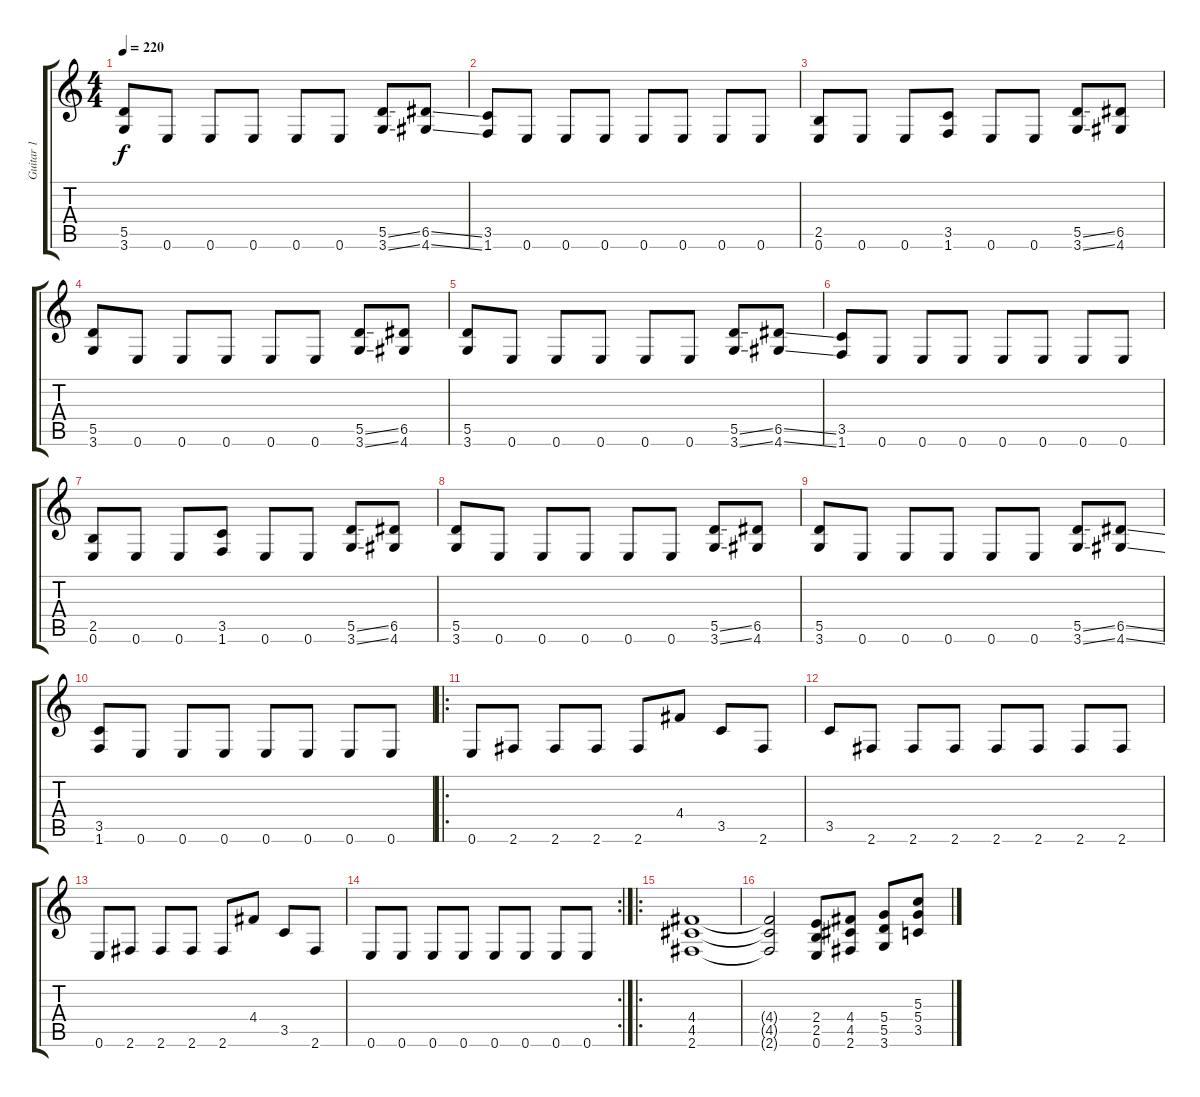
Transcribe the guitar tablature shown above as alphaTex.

\track ("Guitar 1" "Guitar 1") {instrument distortionguitar}
\staff {score tabs}
\tuning (E4 B3 G3 D3 A2 E2) {hide}
\ts (4 4)
\tempo 220
\clef g2
\ks c
(5.5 3.6).8{dy f} 0.6.8 0.6.8 0.6.8 0.6.8 0.6.8 (5.5{ss} 3.6{ss}).8 (6.5{ss} 4.6{ss}).8 |
(3.5 1.6).8 0.6.8 0.6.8 0.6.8 0.6.8 0.6.8 0.6.8 0.6.8 |
(2.5 0.6).8 0.6.8 0.6.8 (3.5 1.6).8 0.6.8 0.6.8 (5.5{ss} 3.6{ss}).8 (6.5 4.6).8 |
(5.5 3.6).8 0.6.8 0.6.8 0.6.8 0.6.8 0.6.8 (5.5{ss} 3.6{ss}).8 (6.5 4.6).8 |
(5.5 3.6).8 0.6.8 0.6.8 0.6.8 0.6.8 0.6.8 (5.5{ss} 3.6{ss}).8 (6.5{ss} 4.6{ss}).8 |
(3.5 1.6).8 0.6.8 0.6.8 0.6.8 0.6.8 0.6.8 0.6.8 0.6.8 |
(2.5 0.6).8 0.6.8 0.6.8 (3.5 1.6).8 0.6.8 0.6.8 (5.5{ss} 3.6{ss}).8 (6.5 4.6).8 |
(5.5 3.6).8 0.6.8 0.6.8 0.6.8 0.6.8 0.6.8 (5.5{ss} 3.6{ss}).8 (6.5 4.6).8 |
(5.5 3.6).8 0.6.8 0.6.8 0.6.8 0.6.8 0.6.8 (5.5{ss} 3.6{ss}).8 (6.5{ss} 4.6{ss}).8 |
(3.5 1.6).8 0.6.8 0.6.8 0.6.8 0.6.8 0.6.8 0.6.8 0.6.8 |
\ro
0.6.8 2.6.8 2.6.8 2.6.8 2.6.8 4.4.8 3.5.8 2.6.8 |
3.5.8 2.6.8 2.6.8 2.6.8 2.6.8 2.6.8 2.6.8 2.6.8 |
0.6.8 2.6.8 2.6.8 2.6.8 2.6.8 4.4.8 3.5.8 2.6.8 |
\rc 2
0.6.8 0.6.8 0.6.8 0.6.8 0.6.8 0.6.8 0.6.8 0.6.8 |
\ro
(4.4 4.5 2.6).1 |
(4.4{t} 4.5{t} 2.6{t}).2 (2.4 2.5 0.6).8 (4.4 4.5 2.6).8 (5.4 5.5 3.6).8 (5.3 5.4 3.5).8
